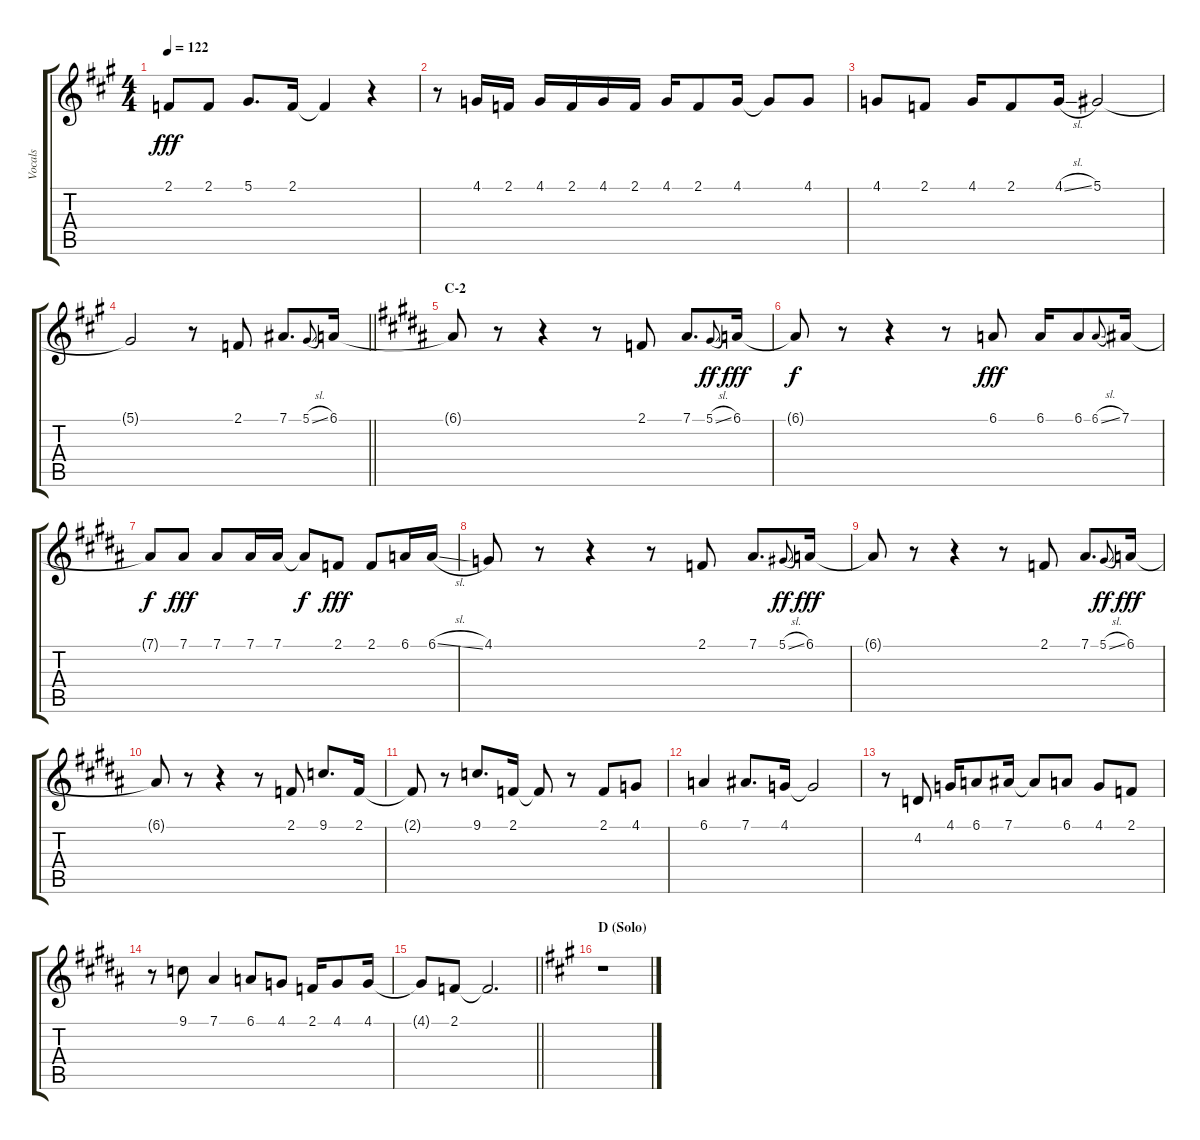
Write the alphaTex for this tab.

\track ("Vocals" "Vocals") {instrument voiceoohs}
\staff {score tabs}
\tuning (Eb4 Bb3 Gb3 Db3 Ab2 Eb2) {hide}
\ts (4 4)
\tempo 122
\clef g2
\ks a
2.1.8{dy fff} 2.1.8 5.1.8{d} 2.1.16 2.1{t}.4 r.4 |
r.8 4.1.16 2.1.16 4.1.16 2.1.16 4.1.16 2.1.16 4.1.16 2.1.8 4.1.16 4.1{t}.8 4.1.8 |
4.1.8 2.1.8 4.1.16 2.1.8 4.1{sl}.16 5.1.2 |
\barLineRight lightlight
5.1{t}.2 r.8 2.1.8 7.1.8{d} 5.1{sl}.8{gr onbeat} 6.1.16 |
\section ("" "C-2")
\ks b
6.1{t}.8 r.8 r.4 r.8 2.1.8 7.1.8{d} 5.1{sl}.8{gr onbeat dy ff} 6.1.16{dy fff} |
6.1{t}.8{dy f} r.8 r.4 r.8 6.1.8{dy fff} 6.1.16 6.1.8 6.1{sl}.8{gr onbeat} 7.1.16 |
7.1{t}.8{dy f} 7.1.8{dy fff} 7.1.8 7.1.16 7.1.16 7.1{t}.8{dy f} 2.1.8{dy fff} 2.1.8 6.1.16 6.1{sl}.16 |
4.1.8 r.8 r.4 r.8 2.1.8 7.1.8{d} 5.1{sl}.8{gr onbeat dy ff} 6.1.16{dy fff} |
6.1{t}.8 r.8 r.4 r.8 2.1.8 7.1.8{d} 5.1{sl}.8{gr onbeat dy ff} 6.1.16{dy fff} |
6.1{t}.8 r.8 r.4 r.8 2.1.8 9.1.8{d} 2.1.16 |
2.1{t}.8 r.8 9.1.8{d} 2.1.16 2.1{t}.8 r.8 2.1.8 4.1.8 |
6.1.4 7.1.8{d} 4.1.16 4.1{t}.2 |
r.8 4.2.8 4.1.16 6.1.8 7.1.16 7.1{t}.8 6.1.8 4.1.8 2.1.8 |
r.8 9.1.8 7.1.4 6.1.8 4.1.8 2.1.16 4.1.8 4.1.16 |
\barLineRight lightlight
4.1{t}.8 2.1.8 2.1{t}.2{d} |
\section ("" "D (Solo)")
\ks a
r.1
